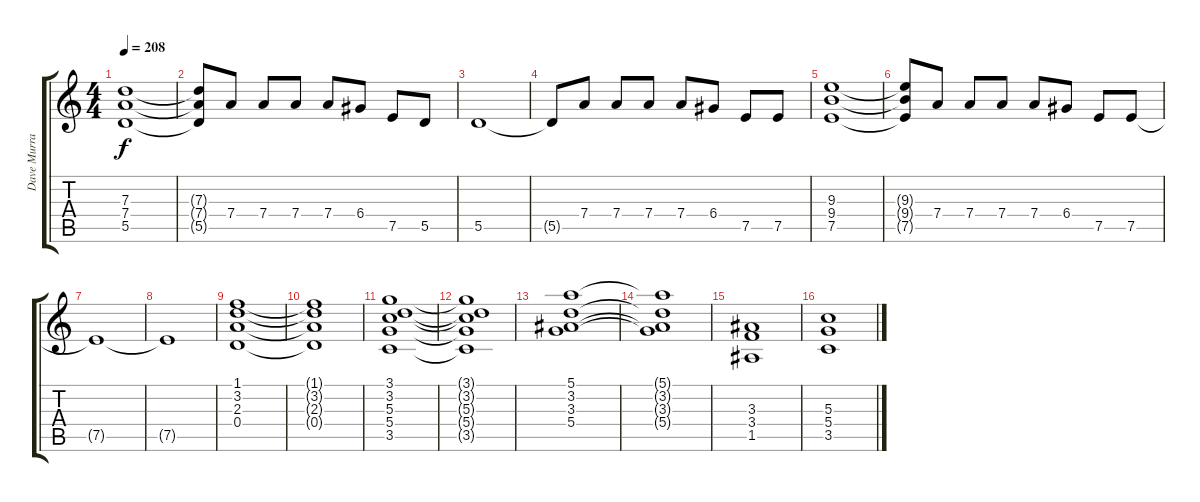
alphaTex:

\track ("Dave Murray" "Dave Murra") {instrument distortionguitar}
\staff {score tabs}
\tuning (E4 B3 G3 D3 A2 E2) {hide}
\ts (4 4)
\tempo 208
\clef g2
\ks c
(7.3 7.4 5.5).1{dy f} |
(7.3{t} 7.4{t} 5.5{t}).8 7.4.8 7.4.8 7.4.8 7.4.8 6.4.8 7.5.8 5.5.8 |
5.5.1 |
5.5{t}.8 7.4.8 7.4.8 7.4.8 7.4.8 6.4.8 7.5.8 7.5.8 |
(9.3 9.4 7.5).1 |
(9.3{t} 9.4{t} 7.5{t}).8 7.4.8 7.4.8 7.4.8 7.4.8 6.4.8 7.5.8 7.5.8 |
7.5{t}.1 |
7.5{t}.1 |
(1.1 3.2 2.3 0.4).1 |
(1.1{t} 3.2{t} 2.3{t} 0.4{t}).1 |
(3.1 3.2 5.3 5.4 3.5).1 |
(3.1{t} 3.2{t} 5.3{t} 5.4{t} 3.5{t}).1 |
(5.1 3.2 3.3 5.4).1 |
(5.1{t} 3.2{t} 3.3{t} 5.4{t}).1 |
(3.3 3.4 1.5).1 |
(5.3 5.4 3.5).1
